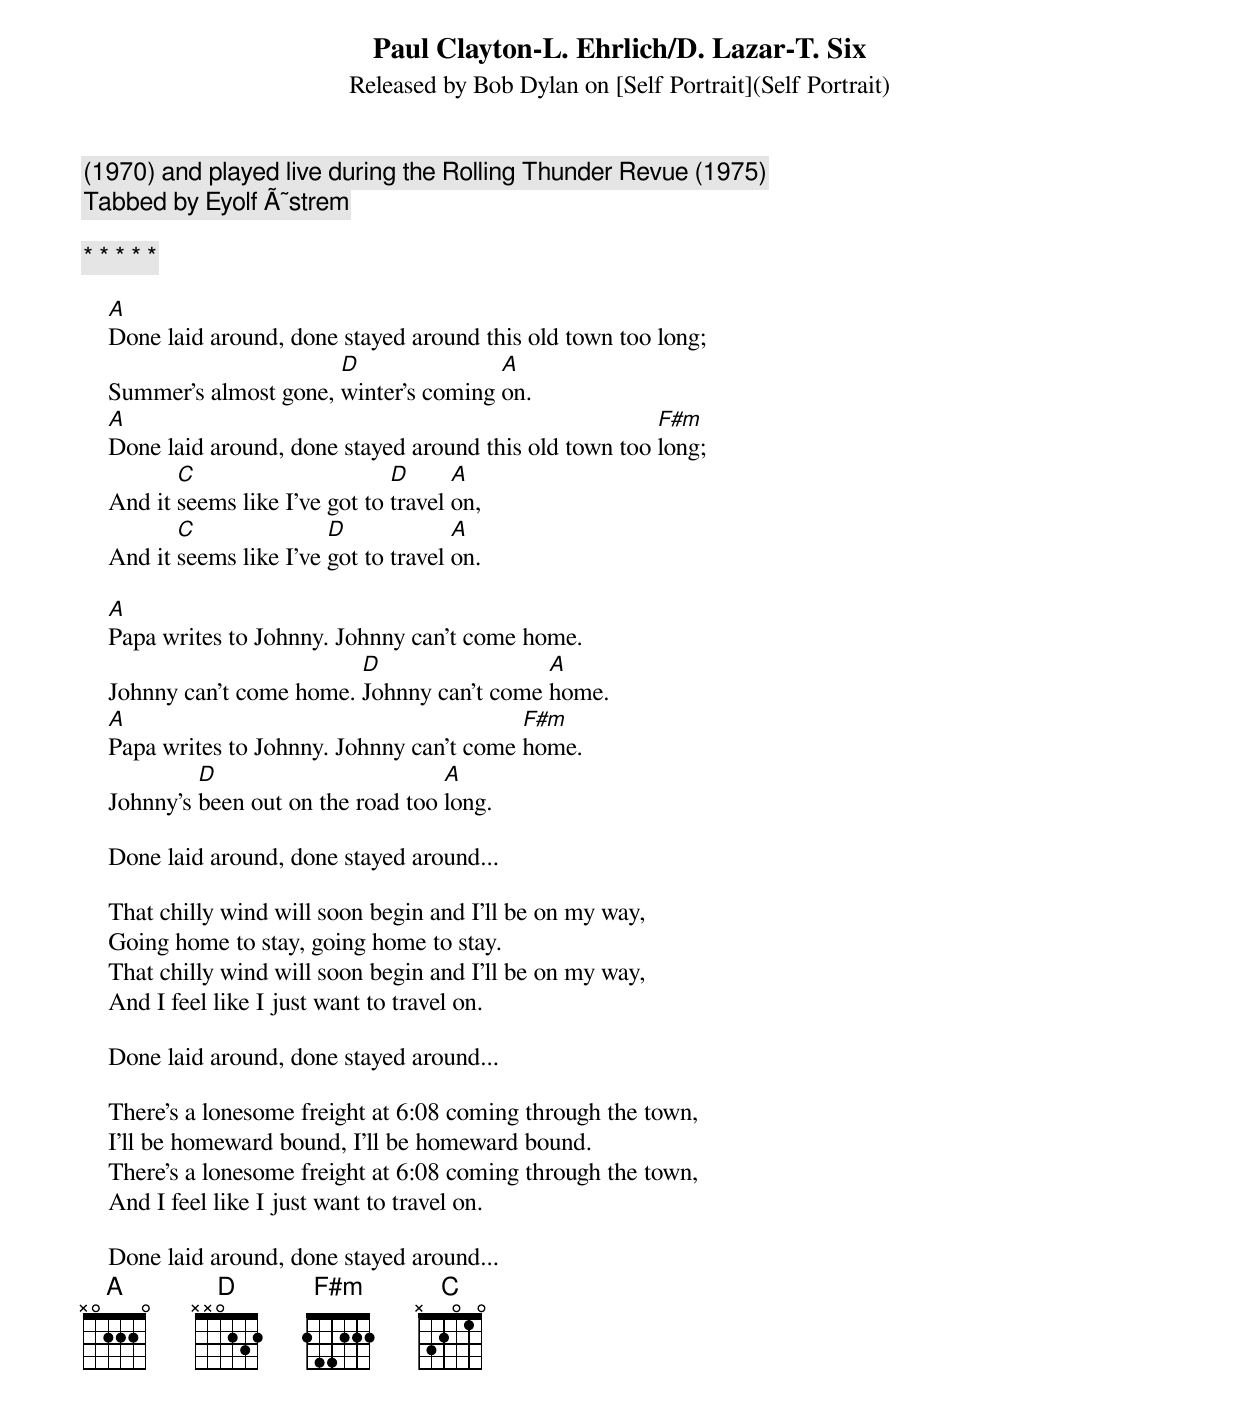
Paul Clayton-L. Ehrlich/D. Lazar-T. Six
Released by Bob Dylan on [Self Portrait](Self Portrait)
(1970) and played live during the Rolling Thunder Revue (1975)
Tabbed by Eyolf Ã˜strem

* * * * *

    A
    Done laid around, done stayed around this old town too long;
                          D               A
    Summer's almost gone, winter's coming on.
    A                                                      F#m
    Done laid around, done stayed around this old town too long;
           C                      D      A
    And it seems like I've got to travel on,
           C               D             A
    And it seems like I've got to travel on.

    A
    Papa writes to Johnny. Johnny can't come home.
                            D                 A
    Johnny can't come home. Johnny can't come home.
    A                                        F#m
    Papa writes to Johnny. Johnny can't come home.
             D                        A
    Johnny's been out on the road too long.

    Done laid around, done stayed around...

    That chilly wind will soon begin and I'll be on my way,
    Going home to stay, going home to stay.
    That chilly wind will soon begin and I'll be on my way,
    And I feel like I just want to travel on.

    Done laid around, done stayed around...

    There's a lonesome freight at 6:08 coming through the town,
    I'll be homeward bound, I'll be homeward bound.
    There's a lonesome freight at 6:08 coming through the town,
    And I feel like I just want to travel on.

    Done laid around, done stayed around...
